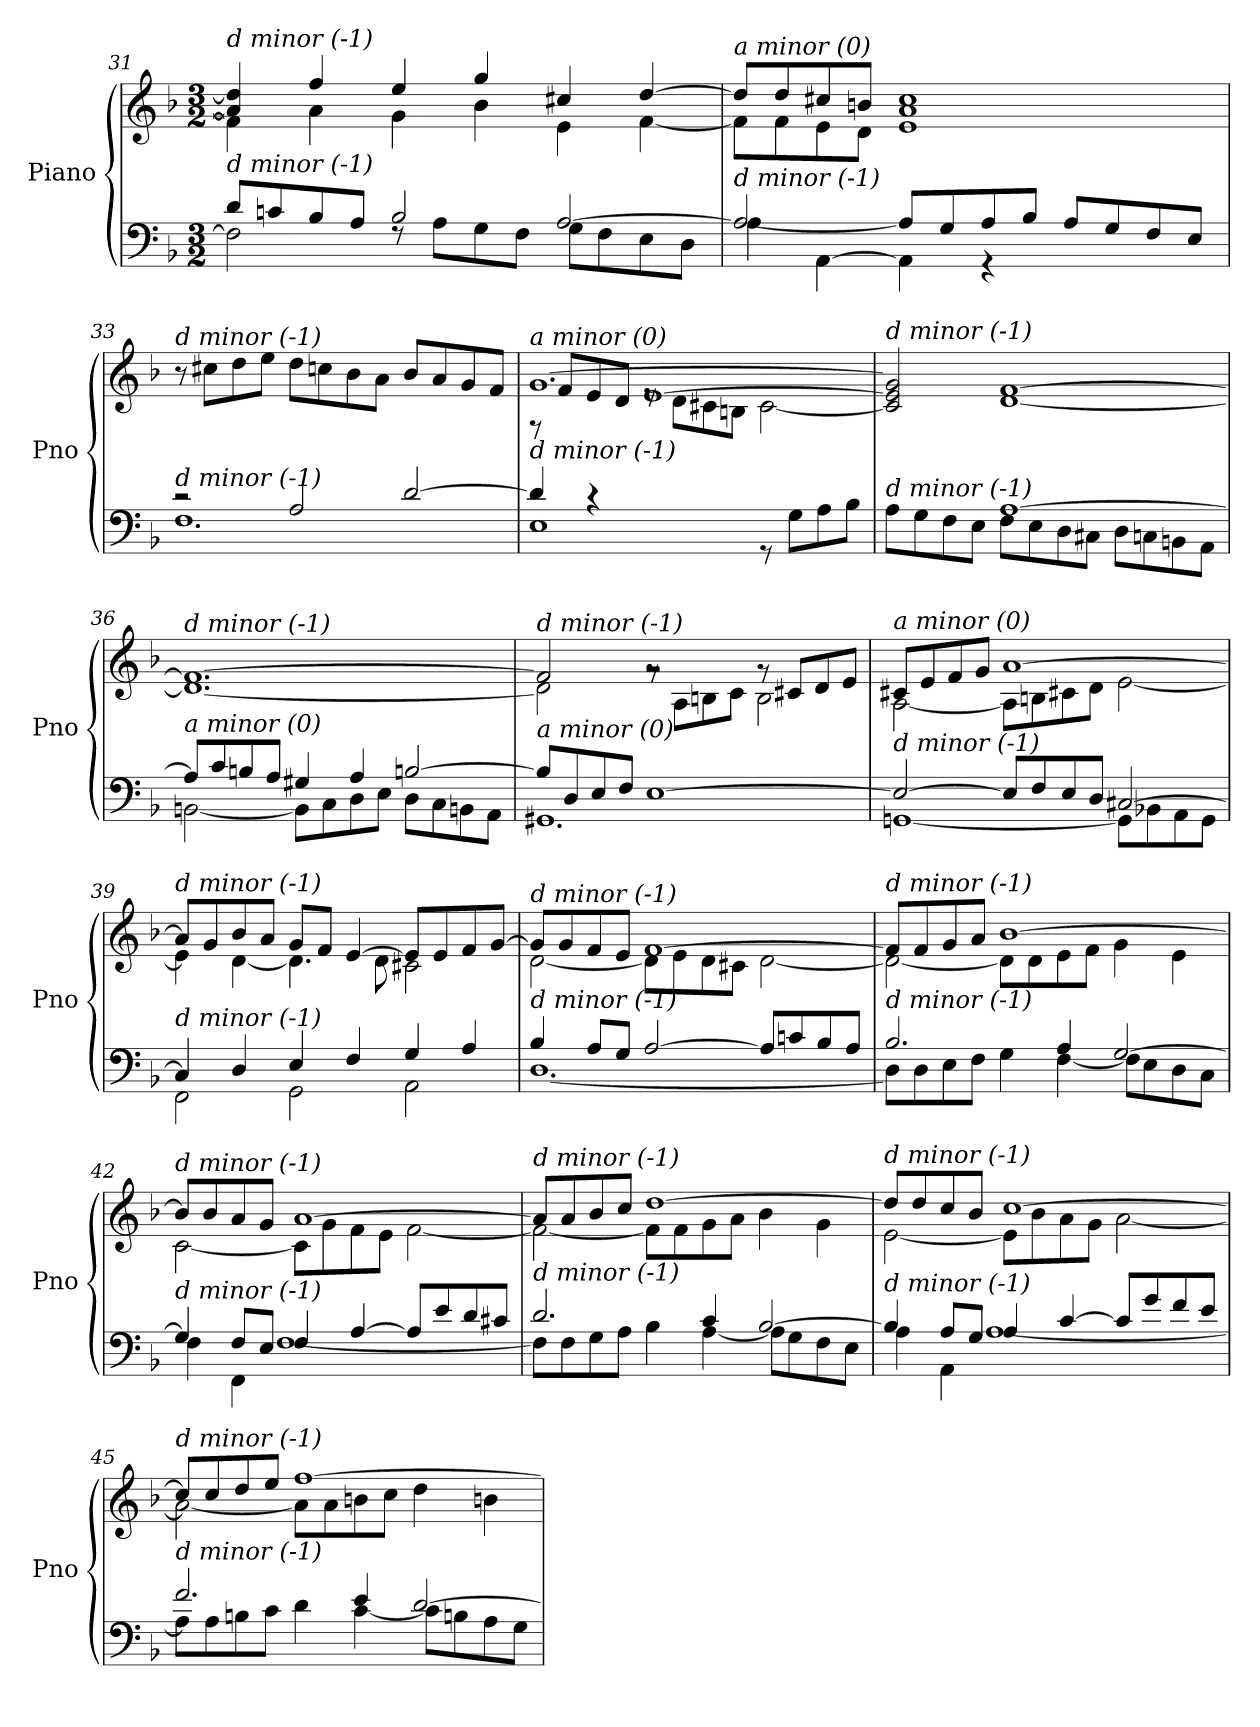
**kern	**kern
*part1	*part1
*staff2	*staff1
*I"Piano	*
*I'Pno	*
*clefF4	*clefG2
*k[b-]	*k[b-]
*M3/2	*M3/2
=31	=31
*^	*^
!	!	!LO:TX:i:t=d minor (-1)	!
!LO:TX:i:t=d minor (-1)	!	!	!
8d/L	2F\]	4a/] 4dd/]	4f\]
8cn/	.	.	.
8B-/	.	4ff/	4a\
8A/J	.	.	.
2B-/	8rF	4ee/	4g\
.	8A\L	.	.
.	8G\	4gg/	4b-\
.	8F\J	.	.
[2A/	8G\L	4cc#X/	4e\
.	8F\	.	.
.	8E\	[4dd/	[4f\
.	8D\J	.	.
=32	=32	=32	=32
*	*^	*	*^
!	!	!	!LO:TX:i:t=a minor (0)	!	!
!LO:TX:i:t=d minor (-1)	!	!	!	!	!
2ryy	2A/_	4A\	8dd/L]	8f\L]	1ryy
.	.	.	8dd/	8f\	.
.	.	[4AA\	8cc#X/	8e\	.
.	.	.	8bn/J	8d\J	.
1ryy	8A/L]	4AA\]	1e 1a 1cc#	1ryy	.
.	8G/	.	.	.	.
.	8A/	4r	.	.	.
.	8B-/J	.	.	.	.
.	8A/L	2ryy	.	.	2ryy
.	8G/	.	.	.	.
.	8F/	.	.	.	.
.	8E/J	.	.	.	.
*	*v	*v	*	*	*
*	*	*v	*v	*v
!!LO:LB:g=z
=33	=33	=33
!	!	!LO:TX:i:t=d minor (-1)
!LO:TX:i:t=d minor (-1)	!	!
2r	1.F	8r
.	.	8cc#X\L
.	.	8dd\
.	.	8ee\J
2A/	.	8dd\L
.	.	8ccn\
.	.	8b-\
.	.	8a\J
[2d/	.	8b-/L
.	.	8a/
.	.	8g/
.	.	8f/J
=34	=34	=34
*	*^	*^
*	*	*	*	*^
*	*	*	*	*	*^
!	!	!	!LO:TX:i:t=a minor (0)	!	!	!
!LO:TX:i:t=d minor (-1)	!	!	!	!	!	!
2ryy	4d/]	1E	[1.g	2ryy	8rF	1ryy
.	.	.	.	.	8f/L	.
.	4r	.	.	.	8e/	.
.	.	.	.	.	8d/J	.
1ryy	4ryy	.	.	8re	[1e	.
.	.	.	.	8d\L	.	.
.	4ryy	.	.	8c#X\	.	.
.	.	.	.	8Bn\J	.	.
.	8rGG	2ryy	.	[2c#\	.	2ryy
.	8G\L	.	.	.	.	.
.	8A\	.	.	.	.	.
.	8B-\J	.	.	.	.	.
*	*v	*v	*	*	*	*
*	*	*	*v	*v	*v
=35	=35	=35	=35
!	!	!LO:TX:i:t=d minor (-1)	!
!LO:TX:i:t=d minor (-1)	!	!	!
8A\L	2ryy	2c#/] 2e/] 2g/]	2ryy
8G\	.	.	.
8F\	.	.	.
8E\J	.	.	.
[1A	8F\L	[1d [1f	1ryy
.	8E\	.	.
.	8D\	.	.
.	8C#X\J	.	.
.	8D\L	.	.
.	8Cn\	.	.
.	8BBn\	.	.
.	8AA\J	.	.
*	*	*v	*v
!!LO:PB:g=z
=36	=36	=36
!	!	!LO:TX:i:t=d minor (-1)
!LO:TX:i:t=a minor (0)	!	!
8A/L]	[2BBn\	1.d_ 1.f_
8c/	.	.
8Bn/	.	.
8A/J	.	.
4G#X/	8BB\L]	.
.	8C\	.
4A/	8D\	.
.	8E\J	.
[2Bn/	8D\L	.
.	8C\	.
.	8BBn\	.
.	8AA\J	.
=37	=37	=37
*	*	*^
!	!	!LO:TX:i:t=d minor (-1)	!
!LO:TX:i:t=a minor (0)	!	!	!
8B/L]	1.GG#X	2f/]	2d\]
8D/	.	.	.
8E/	.	.	.
8F/J	.	.	.
[1E	.	2rg	8rg
.	.	.	8A\L
.	.	.	8Bn\
.	.	.	8c\J
.	.	8rg	2B\
.	.	8c#X/L	.
.	.	8d/	.
.	.	8e/J	.
=38	=38	=38	=38
!	!	!LO:TX:i:t=a minor (0)	!
!LO:TX:i:t=d minor (-1)	!	!	!
2E/_	[1GGn	8c#X/L	[2A\
.	.	8e/	.
.	.	8f/	.
.	.	8g/J	.
8E/L]	.	[1a	8A\L]
8F/	.	.	8Bn\
8E/	.	.	8c#X\
8D/J	.	.	8d\J
[2C#X/	8GG\L]	.	[2e\
.	8BB-X\	.	.
.	8AA\	.	.
.	8GG\J	.	.
!!LO:LB:g=z	!!
=39	=39	=39	=39
!	!	!LO:TX:i:t=d minor (-1)	!
!LO:TX:i:t=d minor (-1)	!	!	!
4C#/]	2FF\	8a/L]	4e\]
.	.	8g/	.
4D/	.	8b-/	[4d\
.	.	8a/J	.
4E/	2GG\	8g/L	4.d\]
.	.	8f/J	.
4F/	.	[4e/	.
.	.	.	8d\
4G/	2AA\	8e/L]	2c#X\
.	.	8e/	.
4A/	.	8f/	.
.	.	[8g/J	.
=40	=40	=40	=40
!	!	!LO:TX:i:t=d minor (-1)	!
!LO:TX:i:t=d minor (-1)	!	!	!
4B-/	[1.D	8g/L]	[2d\
.	.	8g/	.
8A/L	.	8f/	.
8G/J	.	8e/J	.
[2A/	.	[1f	8d\L]
.	.	.	8e\
.	.	.	8d\
.	.	.	8c#X\J
8A/L]	.	.	[2d\
8cn/	.	.	.
8B-/	.	.	.
8A/J	.	.	.
=41	=41	=41	=41
!	!	!LO:TX:i:t=d minor (-1)	!
!LO:TX:i:t=d minor (-1)	!	!	!
2.B-/	8D\L]	8f/L]	2d\_
.	8D\	8f/	.
.	8E\	8g/	.
.	8F\J	8a/J	.
.	4G\	[1b-	8d\L]
.	.	.	8d\
4A/	[4F\	.	8e\
.	.	.	8f\J
[2G/	8F\L]	.	4g\
.	8E\	.	.
.	8D\	.	4e\
.	8C\J	.	.
!!LO:LB:g=z	!!
=42	=42	=42	=42
!	!	!LO:TX:i:t=d minor (-1)	!
!LO:TX:i:t=d minor (-1)	!	!	!
4G/]	4F\	8b-/L]	[2c\
.	.	8b-/	.
8F/L	4FF\	8a/	.
8E/J	.	8g/J	.
4F/	[1F	[1a	8c\L]
.	.	.	8g\
[4A/	.	.	8f\
.	.	.	8e\J
8A/L]	.	.	[2f\
8e/	.	.	.
8d/	.	.	.
8c#X/J	.	.	.
=43	=43	=43	=43
!	!	!LO:TX:i:t=d minor (-1)	!
!LO:TX:i:t=d minor (-1)	!	!	!
2.d/	8F\L]	8a/L]	2f\_
.	8F\	8a/	.
.	8G\	8b-/	.
.	8A\J	8cc/J	.
.	4B-\	[1dd	8f\L]
.	.	.	8f\
4c/	[4A\	.	8g\
.	.	.	8a\J
[2B-/	8A\L]	.	4b-\
.	8G\	.	.
.	8F\	.	4g\
.	8E\J	.	.
=44	=44	=44	=44
!	!	!LO:TX:i:t=d minor (-1)	!
!LO:TX:i:t=d minor (-1)	!	!	!
4B-/]	4A\	8dd/L]	[2e\
.	.	8dd/	.
8A/L	4AA\	8cc/	.
8G/J	.	8b-/J	.
4A/	[1A	[1cc	8e\L]
.	.	.	8b-\
[4c/	.	.	8a\
.	.	.	8g\J
8c/L]	.	.	[2a\
8g/	.	.	.
8f/	.	.	.
8e/J	.	.	.
!!LO:LB:g=z	!!
=45	=45	=45	=45
!	!	!LO:TX:i:t=d minor (-1)	!
!LO:TX:i:t=d minor (-1)	!	!	!
2.f/	8A\L]	8cc/L]	2a\_
.	8A\	8cc/	.
.	8Bn\	8dd/	.
.	8c\J	8ee/J	.
.	4d\	[1ff	8a\L]
.	.	.	8a\
4e/	[4c\	.	8bn\
.	.	.	8cc\J
[2d/	8c\L]	.	4dd\
.	8Bn\	.	.
.	8A\	.	4bn\
.	8G\J	.	.
*v	*v	*	*
*	*v	*v
=	=
*-	*-
